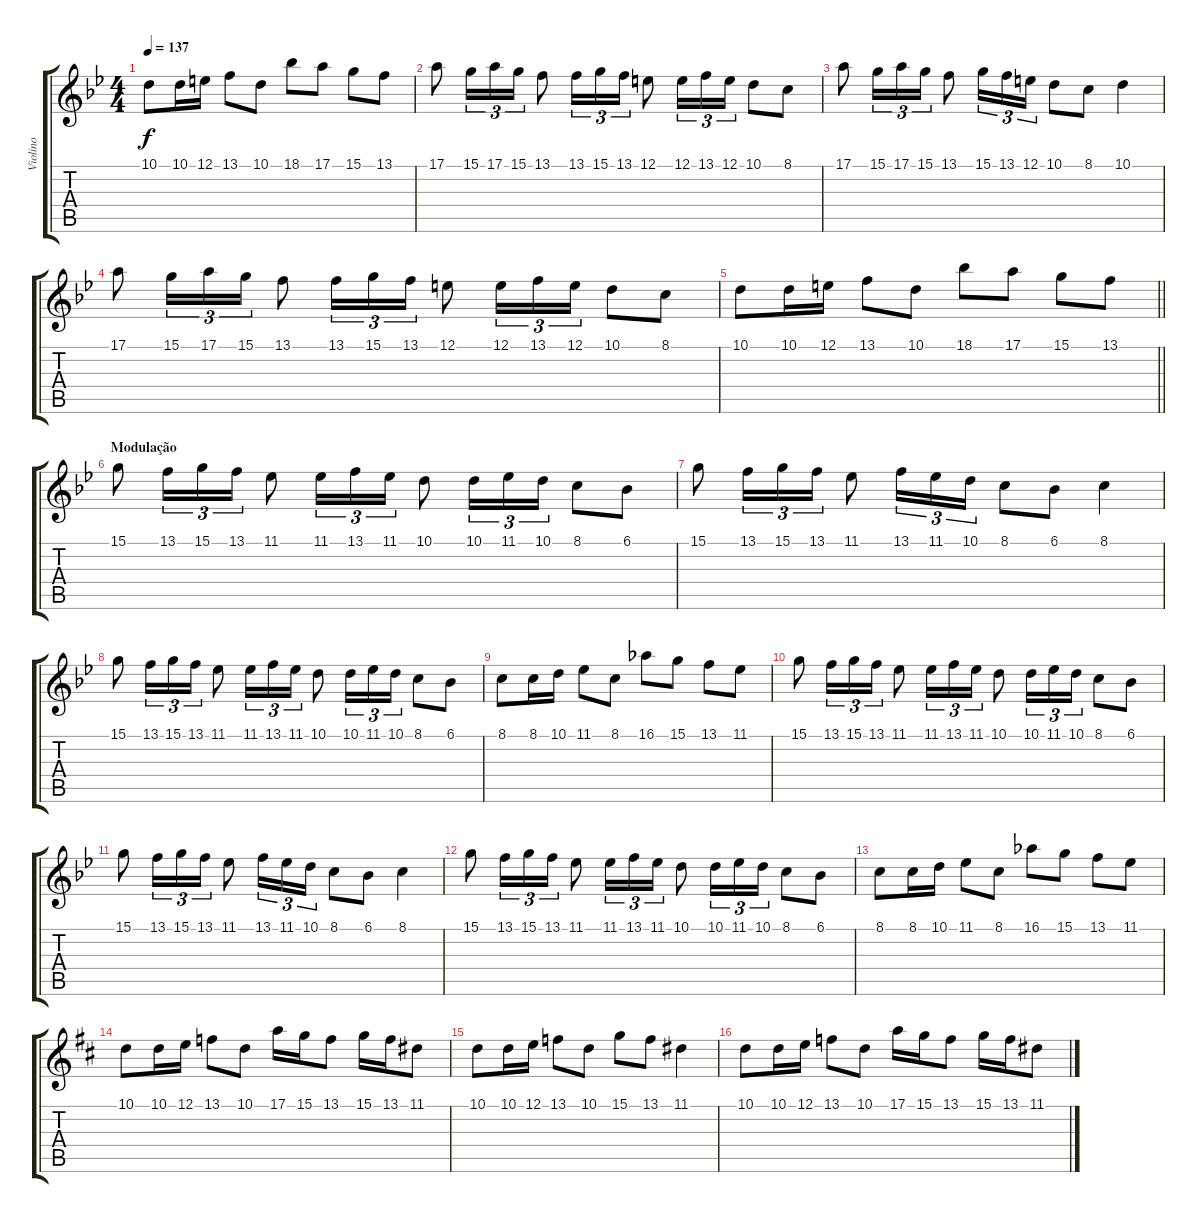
\track ("Violino" "Violino") {instrument violin}
\staff {score tabs}
\tuning (E4 B3 G3 D3 A2 E2) {hide}
\ts (4 4)
\tempo 137
\clef g2
\ks gminor
10.1.8{dy f} 10.1.16 12.1.16 13.1.8 10.1.8 18.1.8 17.1.8 15.1.8 13.1.8 |
17.1.8 15.1.16{tu (3 2)} 17.1.16{tu (3 2)} 15.1.16{tu (3 2)} 13.1.8 13.1.16{tu (3 2)} 15.1.16{tu (3 2)} 13.1.16{tu (3 2)} 12.1.8 12.1.16{tu (3 2)} 13.1.16{tu (3 2)} 12.1.16{tu (3 2)} 10.1.8 8.1.8 |
17.1.8 15.1.16{tu (3 2)} 17.1.16{tu (3 2)} 15.1.16{tu (3 2)} 13.1.8 15.1.16{tu (3 2)} 13.1.16{tu (3 2)} 12.1.16{tu (3 2)} 10.1.8 8.1.8 10.1.4 |
17.1.8 15.1.16{tu (3 2)} 17.1.16{tu (3 2)} 15.1.16{tu (3 2)} 13.1.8 13.1.16{tu (3 2)} 15.1.16{tu (3 2)} 13.1.16{tu (3 2)} 12.1.8 12.1.16{tu (3 2)} 13.1.16{tu (3 2)} 12.1.16{tu (3 2)} 10.1.8 8.1.8 |
\barLineRight lightlight
10.1.8 10.1.16 12.1.16 13.1.8 10.1.8 18.1.8 17.1.8 15.1.8 13.1.8 |
\section ("" "Modulação")
15.1.8 13.1.16{tu (3 2)} 15.1.16{tu (3 2)} 13.1.16{tu (3 2)} 11.1.8 11.1.16{tu (3 2)} 13.1.16{tu (3 2)} 11.1.16{tu (3 2)} 10.1.8 10.1.16{tu (3 2)} 11.1.16{tu (3 2)} 10.1.16{tu (3 2)} 8.1.8 6.1.8 |
15.1.8 13.1.16{tu (3 2)} 15.1.16{tu (3 2)} 13.1.16{tu (3 2)} 11.1.8 13.1.16{tu (3 2)} 11.1.16{tu (3 2)} 10.1.16{tu (3 2)} 8.1.8 6.1.8 8.1.4 |
15.1.8 13.1.16{tu (3 2)} 15.1.16{tu (3 2)} 13.1.16{tu (3 2)} 11.1.8 11.1.16{tu (3 2)} 13.1.16{tu (3 2)} 11.1.16{tu (3 2)} 10.1.8 10.1.16{tu (3 2)} 11.1.16{tu (3 2)} 10.1.16{tu (3 2)} 8.1.8 6.1.8 |
8.1.8 8.1.16 10.1.16 11.1.8 8.1.8 16.1.8 15.1.8 13.1.8 11.1.8 |
15.1.8 13.1.16{tu (3 2)} 15.1.16{tu (3 2)} 13.1.16{tu (3 2)} 11.1.8 11.1.16{tu (3 2)} 13.1.16{tu (3 2)} 11.1.16{tu (3 2)} 10.1.8 10.1.16{tu (3 2)} 11.1.16{tu (3 2)} 10.1.16{tu (3 2)} 8.1.8 6.1.8 |
15.1.8 13.1.16{tu (3 2)} 15.1.16{tu (3 2)} 13.1.16{tu (3 2)} 11.1.8 13.1.16{tu (3 2)} 11.1.16{tu (3 2)} 10.1.16{tu (3 2)} 8.1.8 6.1.8 8.1.4 |
15.1.8 13.1.16{tu (3 2)} 15.1.16{tu (3 2)} 13.1.16{tu (3 2)} 11.1.8 11.1.16{tu (3 2)} 13.1.16{tu (3 2)} 11.1.16{tu (3 2)} 10.1.8 10.1.16{tu (3 2)} 11.1.16{tu (3 2)} 10.1.16{tu (3 2)} 8.1.8 6.1.8 |
8.1.8 8.1.16 10.1.16 11.1.8 8.1.8 16.1.8 15.1.8 13.1.8 11.1.8 |
\ks bminor
10.1.8 10.1.16 12.1.16 13.1.8 10.1.8 17.1.16 15.1.16 13.1.8 15.1.16 13.1.16 11.1.8 |
10.1.8 10.1.16 12.1.16 13.1.8 10.1.8 15.1.8 13.1.8 11.1.4 |
10.1.8 10.1.16 12.1.16 13.1.8 10.1.8 17.1.16 15.1.16 13.1.8 15.1.16 13.1.16 11.1.8
